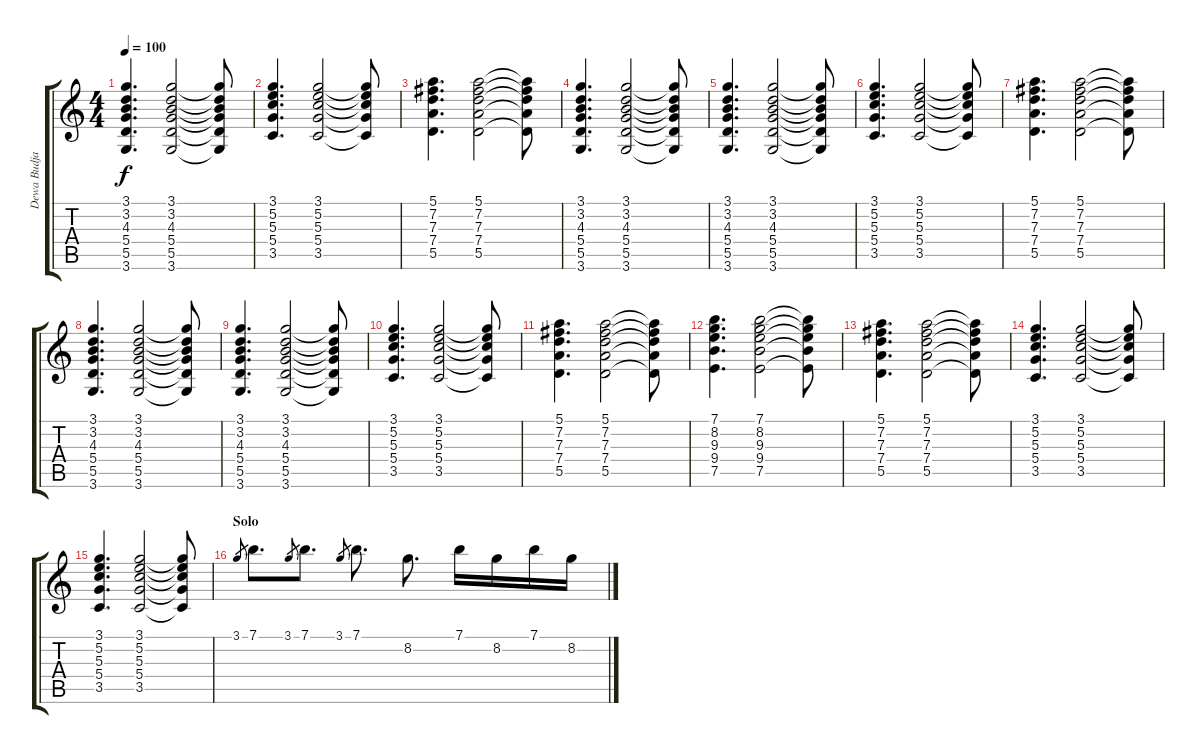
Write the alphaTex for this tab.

\track ("Dewa Budjana" "Dewa Budja") {instrument electricguitarjazz}
\staff {score tabs}
\tuning (E4 B3 G3 D3 A2 E2) {hide}
\ts (4 4)
\tempo 100
\clef g2
\ks c
(3.1 3.2 4.3 5.4 5.5 3.6).4{d dy f} (3.1 3.2 4.3 5.4 5.5 3.6).2 (3.1{t} 3.2{t} 4.3{t} 5.4{t} 5.5{t} 3.6{t}).8 |
(3.1 5.2 5.3 5.4 3.5).4{d} (3.1 5.2 5.3 5.4 3.5).2 (3.1{t} 5.2{t} 5.3{t} 5.4{t} 3.5{t}).8 |
(5.1 7.2 7.3 7.4 5.5).4{d} (5.1 7.2 7.3 7.4 5.5).2 (5.1{t} 7.2{t} 7.3{t} 7.4{t} 5.5{t}).8 |
(3.1 3.2 4.3 5.4 5.5 3.6).4{d} (3.1 3.2 4.3 5.4 5.5 3.6).2 (3.1{t} 3.2{t} 4.3{t} 5.4{t} 5.5{t} 3.6{t}).8 |
(3.1 3.2 4.3 5.4 5.5 3.6).4{d} (3.1 3.2 4.3 5.4 5.5 3.6).2 (3.1{t} 3.2{t} 4.3{t} 5.4{t} 5.5{t} 3.6{t}).8 |
(3.1 5.2 5.3 5.4 3.5).4{d} (3.1 5.2 5.3 5.4 3.5).2 (3.1{t} 5.2{t} 5.3{t} 5.4{t} 3.5{t}).8 |
(5.1 7.2 7.3 7.4 5.5).4{d} (5.1 7.2 7.3 7.4 5.5).2 (5.1{t} 7.2{t} 7.3{t} 7.4{t} 5.5{t}).8 |
(3.1 3.2 4.3 5.4 5.5 3.6).4{d} (3.1 3.2 4.3 5.4 5.5 3.6).2 (3.1{t} 3.2{t} 4.3{t} 5.4{t} 5.5{t} 3.6{t}).8 |
(3.1 3.2 4.3 5.4 5.5 3.6).4{d} (3.1 3.2 4.3 5.4 5.5 3.6).2 (3.1{t} 3.2{t} 4.3{t} 5.4{t} 5.5{t} 3.6{t}).8 |
(3.1 5.2 5.3 5.4 3.5).4{d} (3.1 5.2 5.3 5.4 3.5).2 (3.1{t} 5.2{t} 5.3{t} 5.4{t} 3.5{t}).8 |
(5.1 7.2 7.3 7.4 5.5).4{d} (5.1 7.2 7.3 7.4 5.5).2 (5.1{t} 7.2{t} 7.3{t} 7.4{t} 5.5{t}).8 |
(7.1 8.2 9.3 9.4 7.5).4{d} (7.1 8.2 9.3 9.4 7.5).2 (7.1{t} 8.2{t} 9.3{t} 9.4{t} 7.5{t}).8 |
(5.1 7.2 7.3 7.4 5.5).4{d} (5.1 7.2 7.3 7.4 5.5).2 (5.1{t} 7.2{t} 7.3{t} 7.4{t} 5.5{t}).8 |
(3.1 5.2 5.3 5.4 3.5).4{d} (3.1 5.2 5.3 5.4 3.5).2 (3.1{t} 5.2{t} 5.3{t} 5.4{t} 3.5{t}).8 |
(3.1 5.2 5.3 5.4 3.5).4{d} (3.1 5.2 5.3 5.4 3.5).2 (3.1{t} 5.2{t} 5.3{t} 5.4{t} 3.5{t}).8 |
\section ("" "Solo")
3.1.8{gr} 7.1.8{d} 3.1.8{gr} 7.1.8{d} 3.1.8{gr} 7.1.8{d} 8.2.8{d} 7.1.16 8.2.16 7.1.16 8.2.16
